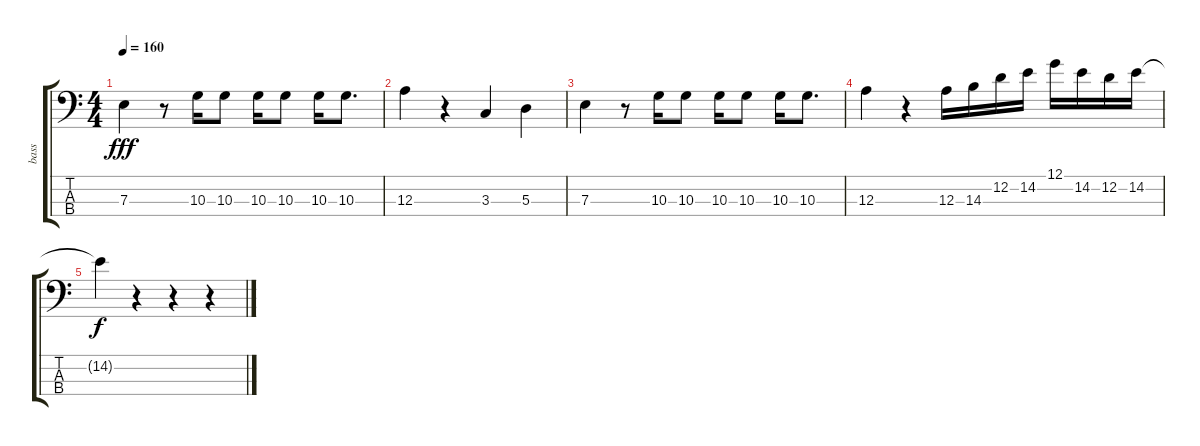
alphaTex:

\track ("bass" "bass") {instrument electricbassfinger}
\staff {score tabs}
\tuning (G2 D2 A1 E1) {hide}
\ts (4 4)
\tempo 160
\clef f4
\ks c
7.3.4{dy fff} r.8 10.3.16 10.3.8 10.3.16 10.3.8 10.3.16 10.3.8{d} |
12.3.4 r.4 3.3.4 5.3.4 |
7.3.4 r.8 10.3.16 10.3.8 10.3.16 10.3.8 10.3.16 10.3.8{d} |
12.3.4 r.4 12.3.16 14.3.16 12.2.16 14.2.16 12.1.16 14.2.16 12.2.16 14.2.16 |
14.2{t}.4{dy f} r.4 r.4 r.4
